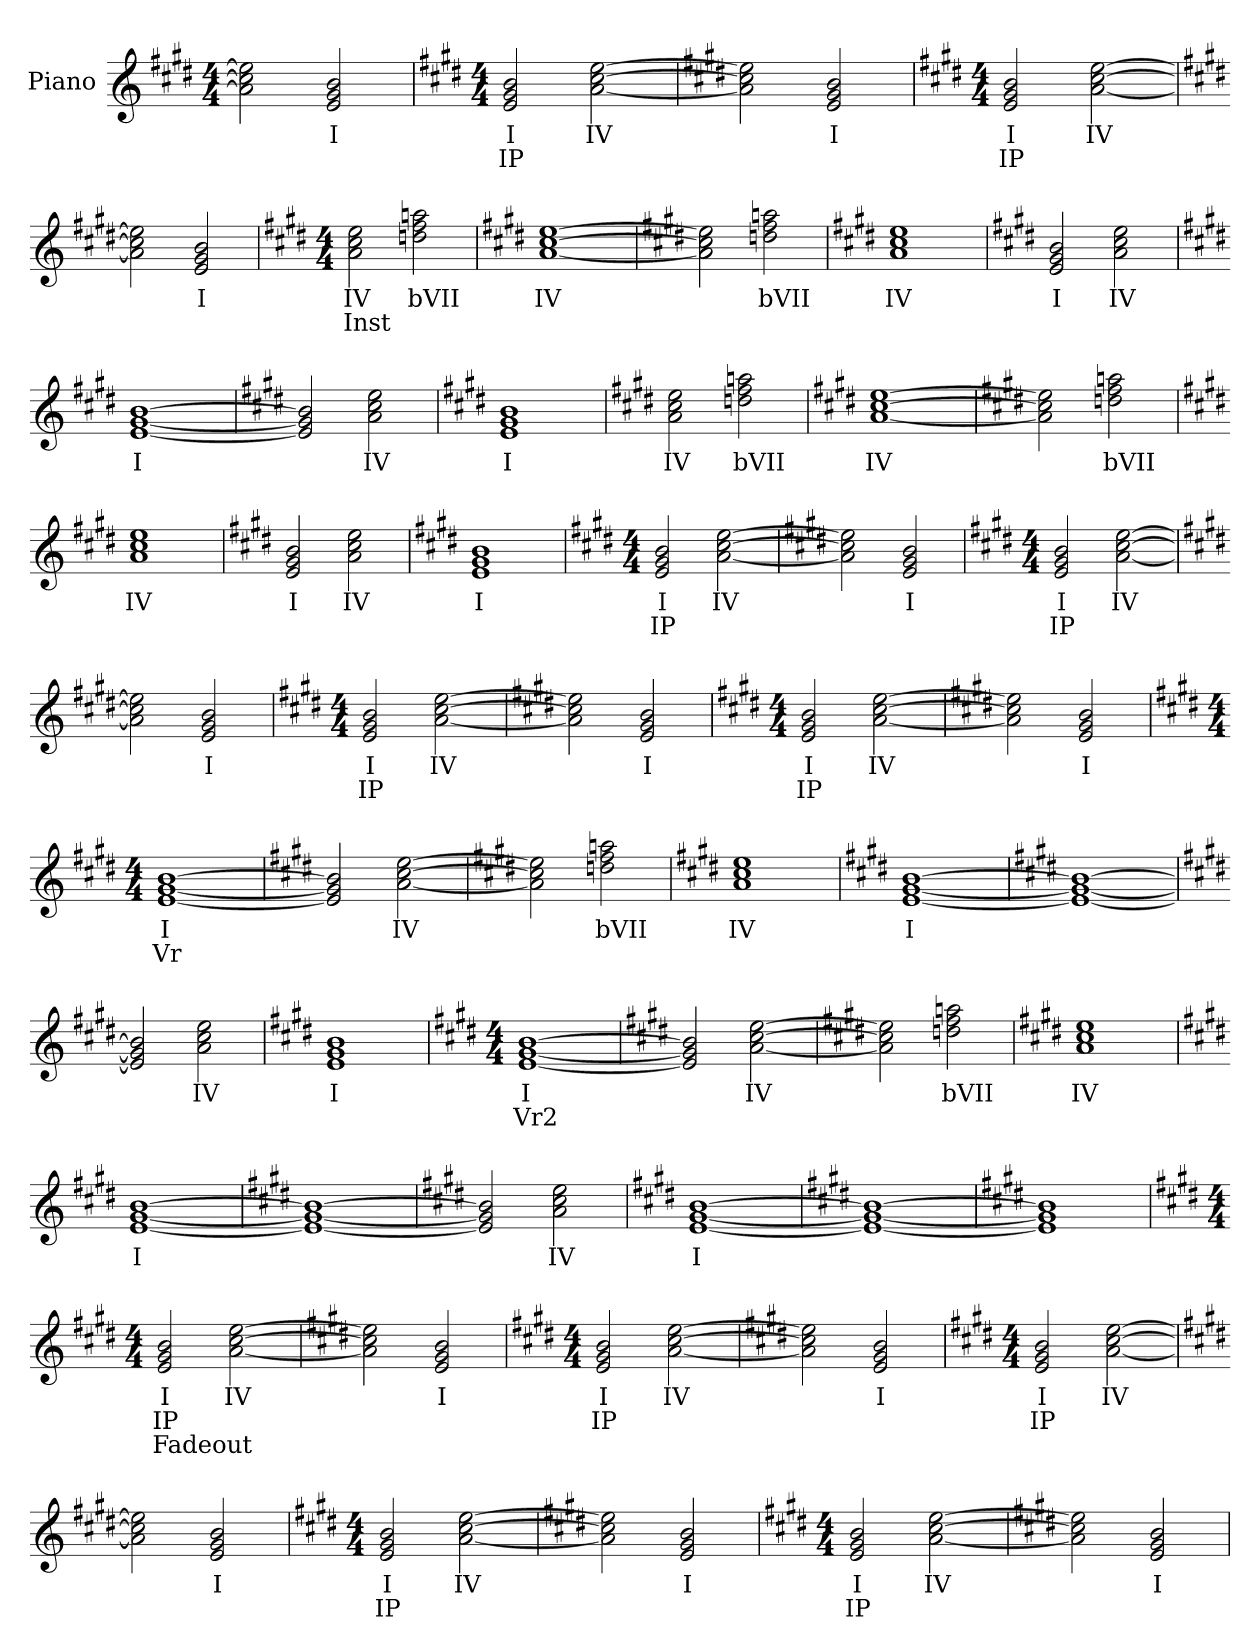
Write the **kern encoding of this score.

**kern	**text	**text	**text
*part1	*part1	*part1	*part1
*staff1	*staff1	*staff1	*staff1
*I"Piano	*	*	*
*I'Pno	*	*	*
*k[f#c#g#d#]	*	*	*
*E:	*	*	*
*M4/4	*	*	*
=	=	=	=
2a] 2cc#] 2ee]	.	.	.
2e 2g# 2b	I	.	.
=	=	=	=
*k[f#c#g#d#]	*	*	*
*E:	*	*	*
*M4/4	*	*	*
2e 2g# 2b	I	IP	.
[2a [2cc# [2ee	IV	.	.
=	=	=	=
*k[f#c#g#d#]	*	*	*
*E:	*	*	*
2a] 2cc#] 2ee]	.	.	.
2e 2g# 2b	I	.	.
=	=	=	=
*k[f#c#g#d#]	*	*	*
*E:	*	*	*
*M4/4	*	*	*
2e 2g# 2b	I	IP	.
[2a [2cc# [2ee	IV	.	.
=	=	=	=
*k[f#c#g#d#]	*	*	*
*E:	*	*	*
2a] 2cc#] 2ee]	.	.	.
2e 2g# 2b	I	.	.
=	=	=	=
*k[f#c#g#d#]	*	*	*
*E:	*	*	*
*M4/4	*	*	*
2a 2cc# 2ee	IV	Inst	.
2ddn 2ff# 2aan	bVII	.	.
=	=	=	=
*k[f#c#g#d#]	*	*	*
*E:	*	*	*
[1a [1cc# [1ee	IV	.	.
=	=	=	=
*k[f#c#g#d#]	*	*	*
*E:	*	*	*
2a] 2cc#] 2ee]	.	.	.
2ddn 2ff# 2aan	bVII	.	.
=	=	=	=
*k[f#c#g#d#]	*	*	*
*E:	*	*	*
1a 1cc# 1ee	IV	.	.
=	=	=	=
*k[f#c#g#d#]	*	*	*
*E:	*	*	*
2e 2g# 2b	I	.	.
2a 2cc# 2ee	IV	.	.
=	=	=	=
*k[f#c#g#d#]	*	*	*
*E:	*	*	*
[1e [1g# [1b	I	.	.
=	=	=	=
*k[f#c#g#d#]	*	*	*
*E:	*	*	*
2e] 2g#] 2b]	.	.	.
2a 2cc# 2ee	IV	.	.
=	=	=	=
*k[f#c#g#d#]	*	*	*
*E:	*	*	*
1e 1g# 1b	I	.	.
=	=	=	=
*k[f#c#g#d#]	*	*	*
*E:	*	*	*
2a 2cc# 2ee	IV	.	.
2ddn 2ff# 2aan	bVII	.	.
=	=	=	=
*k[f#c#g#d#]	*	*	*
*E:	*	*	*
[1a [1cc# [1ee	IV	.	.
=	=	=	=
*k[f#c#g#d#]	*	*	*
*E:	*	*	*
2a] 2cc#] 2ee]	.	.	.
2ddn 2ff# 2aan	bVII	.	.
=	=	=	=
*k[f#c#g#d#]	*	*	*
*E:	*	*	*
1a 1cc# 1ee	IV	.	.
=	=	=	=
*k[f#c#g#d#]	*	*	*
*E:	*	*	*
2e 2g# 2b	I	.	.
2a 2cc# 2ee	IV	.	.
=	=	=	=
*k[f#c#g#d#]	*	*	*
*E:	*	*	*
1e 1g# 1b	I	.	.
=	=	=	=
*k[f#c#g#d#]	*	*	*
*E:	*	*	*
*M4/4	*	*	*
2e 2g# 2b	I	IP	.
[2a [2cc# [2ee	IV	.	.
=	=	=	=
*k[f#c#g#d#]	*	*	*
*E:	*	*	*
2a] 2cc#] 2ee]	.	.	.
2e 2g# 2b	I	.	.
=	=	=	=
*k[f#c#g#d#]	*	*	*
*E:	*	*	*
*M4/4	*	*	*
2e 2g# 2b	I	IP	.
[2a [2cc# [2ee	IV	.	.
=	=	=	=
*k[f#c#g#d#]	*	*	*
*E:	*	*	*
2a] 2cc#] 2ee]	.	.	.
2e 2g# 2b	I	.	.
=	=	=	=
*k[f#c#g#d#]	*	*	*
*E:	*	*	*
*M4/4	*	*	*
2e 2g# 2b	I	IP	.
[2a [2cc# [2ee	IV	.	.
=	=	=	=
*k[f#c#g#d#]	*	*	*
*E:	*	*	*
2a] 2cc#] 2ee]	.	.	.
2e 2g# 2b	I	.	.
=	=	=	=
*k[f#c#g#d#]	*	*	*
*E:	*	*	*
*M4/4	*	*	*
2e 2g# 2b	I	IP	.
[2a [2cc# [2ee	IV	.	.
=	=	=	=
*k[f#c#g#d#]	*	*	*
*E:	*	*	*
2a] 2cc#] 2ee]	.	.	.
2e 2g# 2b	I	.	.
=	=	=	=
*k[f#c#g#d#]	*	*	*
*E:	*	*	*
*M4/4	*	*	*
[1e [1g# [1b	I	Vr	.
=	=	=	=
*k[f#c#g#d#]	*	*	*
*E:	*	*	*
2e] 2g#] 2b]	.	.	.
[2a [2cc# [2ee	IV	.	.
=	=	=	=
*k[f#c#g#d#]	*	*	*
*E:	*	*	*
2a] 2cc#] 2ee]	.	.	.
2ddn 2ff# 2aan	bVII	.	.
=	=	=	=
*k[f#c#g#d#]	*	*	*
*E:	*	*	*
1a 1cc# 1ee	IV	.	.
=	=	=	=
*k[f#c#g#d#]	*	*	*
*E:	*	*	*
[1e [1g# [1b	I	.	.
=	=	=	=
*k[f#c#g#d#]	*	*	*
*E:	*	*	*
1e_ 1g#_ 1b_	.	.	.
=	=	=	=
*k[f#c#g#d#]	*	*	*
*E:	*	*	*
2e] 2g#] 2b]	.	.	.
2a 2cc# 2ee	IV	.	.
=	=	=	=
*k[f#c#g#d#]	*	*	*
*E:	*	*	*
1e 1g# 1b	I	.	.
=	=	=	=
*k[f#c#g#d#]	*	*	*
*E:	*	*	*
*M4/4	*	*	*
[1e [1g# [1b	I	Vr2	.
=	=	=	=
*k[f#c#g#d#]	*	*	*
*E:	*	*	*
2e] 2g#] 2b]	.	.	.
[2a [2cc# [2ee	IV	.	.
=	=	=	=
*k[f#c#g#d#]	*	*	*
*E:	*	*	*
2a] 2cc#] 2ee]	.	.	.
2ddn 2ff# 2aan	bVII	.	.
=	=	=	=
*k[f#c#g#d#]	*	*	*
*E:	*	*	*
1a 1cc# 1ee	IV	.	.
=	=	=	=
*k[f#c#g#d#]	*	*	*
*E:	*	*	*
[1e [1g# [1b	I	.	.
=	=	=	=
*k[f#c#g#d#]	*	*	*
*E:	*	*	*
1e_ 1g#_ 1b_	.	.	.
=	=	=	=
*k[f#c#g#d#]	*	*	*
*E:	*	*	*
2e] 2g#] 2b]	.	.	.
2a 2cc# 2ee	IV	.	.
=	=	=	=
*k[f#c#g#d#]	*	*	*
*E:	*	*	*
[1e [1g# [1b	I	.	.
=	=	=	=
*k[f#c#g#d#]	*	*	*
*E:	*	*	*
1e_ 1g#_ 1b_	.	.	.
=	=	=	=
*k[f#c#g#d#]	*	*	*
*E:	*	*	*
1e] 1g#] 1b]	.	.	.
=	=	=	=
*k[f#c#g#d#]	*	*	*
*E:	*	*	*
*M4/4	*	*	*
2e 2g# 2b	I	IP	Fadeout
[2a [2cc# [2ee	IV	.	.
=	=	=	=
*k[f#c#g#d#]	*	*	*
*E:	*	*	*
2a] 2cc#] 2ee]	.	.	.
2e 2g# 2b	I	.	.
=	=	=	=
*k[f#c#g#d#]	*	*	*
*E:	*	*	*
*M4/4	*	*	*
2e 2g# 2b	I	IP	.
[2a [2cc# [2ee	IV	.	.
=	=	=	=
*k[f#c#g#d#]	*	*	*
*E:	*	*	*
2a] 2cc#] 2ee]	.	.	.
2e 2g# 2b	I	.	.
=	=	=	=
*k[f#c#g#d#]	*	*	*
*E:	*	*	*
*M4/4	*	*	*
2e 2g# 2b	I	IP	.
[2a [2cc# [2ee	IV	.	.
=	=	=	=
*k[f#c#g#d#]	*	*	*
*E:	*	*	*
2a] 2cc#] 2ee]	.	.	.
2e 2g# 2b	I	.	.
=	=	=	=
*k[f#c#g#d#]	*	*	*
*E:	*	*	*
*M4/4	*	*	*
2e 2g# 2b	I	IP	.
[2a [2cc# [2ee	IV	.	.
=	=	=	=
*k[f#c#g#d#]	*	*	*
*E:	*	*	*
2a] 2cc#] 2ee]	.	.	.
2e 2g# 2b	I	.	.
=	=	=	=
*k[f#c#g#d#]	*	*	*
*E:	*	*	*
*M4/4	*	*	*
2e 2g# 2b	I	IP	.
[2a [2cc# [2ee	IV	.	.
=	=	=	=
*k[f#c#g#d#]	*	*	*
*E:	*	*	*
2a] 2cc#] 2ee]	.	.	.
2e 2g# 2b	I	.	.
=	=	=	=
*-	*-	*-	*-
